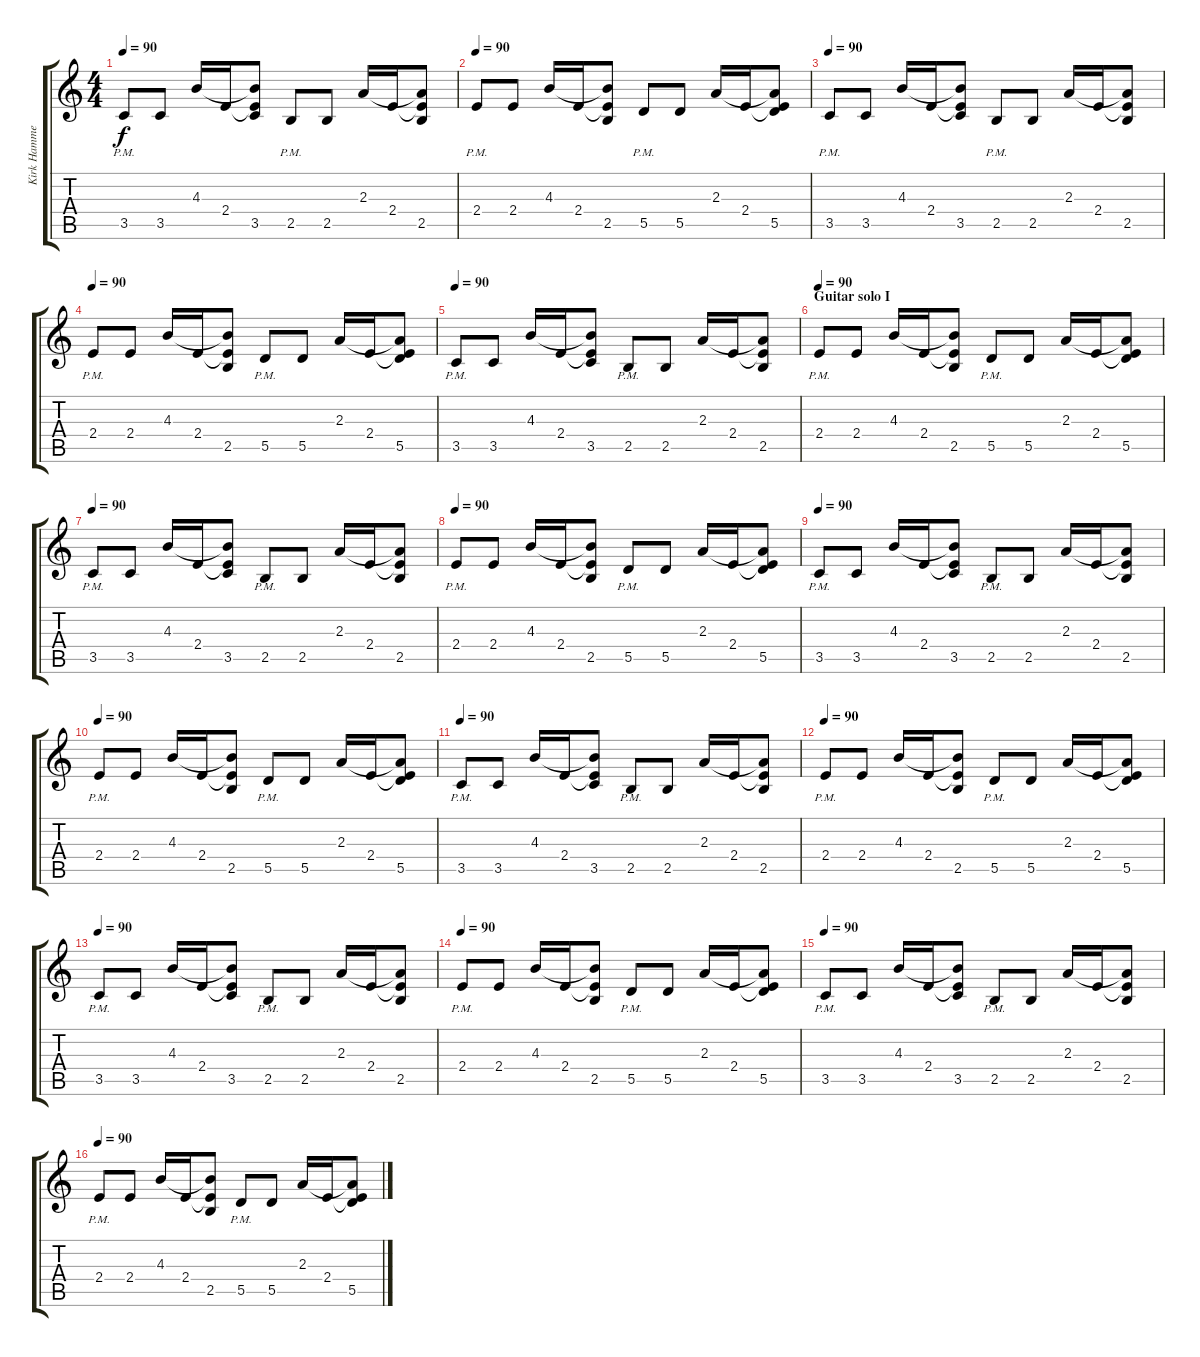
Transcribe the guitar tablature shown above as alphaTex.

\track ("Kirk Hammet (Guitar 2)" "Kirk Hamme") {instrument distortionguitar}
\staff {score tabs}
\tuning (E4 B3 G3 D3 A2 E2) {hide}
\ts (4 4)
\tempo 90
\clef g2
\ks c
3.5{pm}.8{dy f} 3.5.8 4.3.16 2.4.16 (4.3{t} 2.4{t} 3.5).8 2.5{pm}.8 2.5.8 2.3.16 2.4.16 (2.3{t} 2.4{t} 2.5).8 |
\tempo 90
2.4{pm}.8 2.4.8 4.3.16 2.4.16 (4.3{t} 2.4{t} 2.5).8 5.5{pm}.8 5.5.8 2.3.16 2.4.16 (2.3{t} 2.4{t} 5.5).8 |
\tempo 90
3.5{pm}.8 3.5.8 4.3.16 2.4.16 (4.3{t} 2.4{t} 3.5).8 2.5{pm}.8 2.5.8 2.3.16 2.4.16 (2.3{t} 2.4{t} 2.5).8 |
\tempo 90
2.4{pm}.8 2.4.8 4.3.16 2.4.16 (4.3{t} 2.4{t} 2.5).8 5.5{pm}.8 5.5.8 2.3.16 2.4.16 (2.3{t} 2.4{t} 5.5).8 |
\tempo 90
3.5{pm}.8 3.5.8 4.3.16 2.4.16 (4.3{t} 2.4{t} 3.5).8 2.5{pm}.8 2.5.8 2.3.16 2.4.16 (2.3{t} 2.4{t} 2.5).8 |
\section ("" "Guitar solo I")
\tempo 90
2.4{pm}.8 2.4.8 4.3.16 2.4.16 (4.3{t} 2.4{t} 2.5).8 5.5{pm}.8 5.5.8 2.3.16 2.4.16 (2.3{t} 2.4{t} 5.5).8 |
\tempo 90
3.5{pm}.8 3.5.8 4.3.16 2.4.16 (4.3{t} 2.4{t} 3.5).8 2.5{pm}.8 2.5.8 2.3.16 2.4.16 (2.3{t} 2.4{t} 2.5).8 |
\tempo 90
2.4{pm}.8 2.4.8 4.3.16 2.4.16 (4.3{t} 2.4{t} 2.5).8 5.5{pm}.8 5.5.8 2.3.16 2.4.16 (2.3{t} 2.4{t} 5.5).8 |
\tempo 90
3.5{pm}.8 3.5.8 4.3.16 2.4.16 (4.3{t} 2.4{t} 3.5).8 2.5{pm}.8 2.5.8 2.3.16 2.4.16 (2.3{t} 2.4{t} 2.5).8 |
\tempo 90
2.4{pm}.8 2.4.8 4.3.16 2.4.16 (4.3{t} 2.4{t} 2.5).8 5.5{pm}.8 5.5.8 2.3.16 2.4.16 (2.3{t} 2.4{t} 5.5).8 |
\tempo 90
3.5{pm}.8 3.5.8 4.3.16 2.4.16 (4.3{t} 2.4{t} 3.5).8 2.5{pm}.8 2.5.8 2.3.16 2.4.16 (2.3{t} 2.4{t} 2.5).8 |
\tempo 90
2.4{pm}.8 2.4.8 4.3.16 2.4.16 (4.3{t} 2.4{t} 2.5).8 5.5{pm}.8 5.5.8 2.3.16 2.4.16 (2.3{t} 2.4{t} 5.5).8 |
\tempo 90
3.5{pm}.8 3.5.8 4.3.16 2.4.16 (4.3{t} 2.4{t} 3.5).8 2.5{pm}.8 2.5.8 2.3.16 2.4.16 (2.3{t} 2.4{t} 2.5).8 |
\tempo 90
2.4{pm}.8 2.4.8 4.3.16 2.4.16 (4.3{t} 2.4{t} 2.5).8 5.5{pm}.8 5.5.8 2.3.16 2.4.16 (2.3{t} 2.4{t} 5.5).8 |
\tempo 90
3.5{pm}.8 3.5.8 4.3.16 2.4.16 (4.3{t} 2.4{t} 3.5).8 2.5{pm}.8 2.5.8 2.3.16 2.4.16 (2.3{t} 2.4{t} 2.5).8 |
\tempo 90
2.4{pm}.8 2.4.8 4.3.16 2.4.16 (4.3{t} 2.4{t} 2.5).8 5.5{pm}.8 5.5.8 2.3.16 2.4.16 (2.3{t} 2.4{t} 5.5).8
